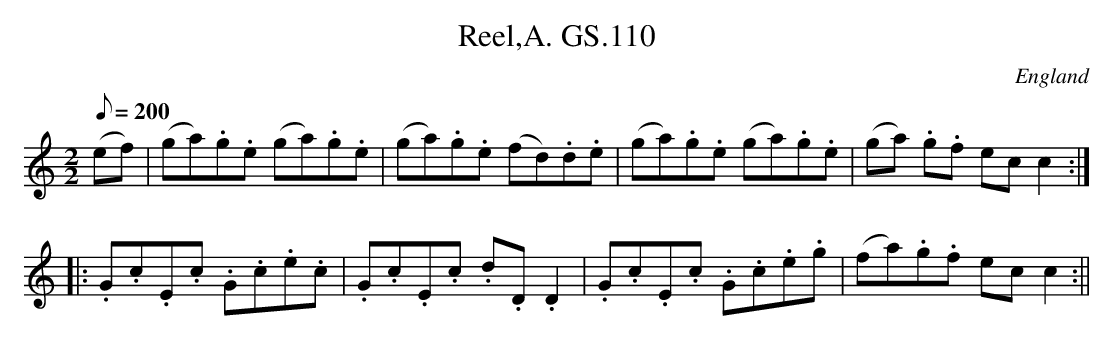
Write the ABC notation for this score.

X:1
T:Reel,A. GS.110
M:2/2
L:1/8
Q:200
O:England
K:C major
(ef) | (ga).g.e (ga).g.e | (ga).g.e (fd).d.e | (ga).g.e (ga).g.e | (ga).
g.f ec c2 :||:!
.G.c.E.c  .G.c.e.c | .G.c.E.c .d.D .D2 | .G.c.E.c .G.c.e.g | (fa).g.f ec
 c2 :||
